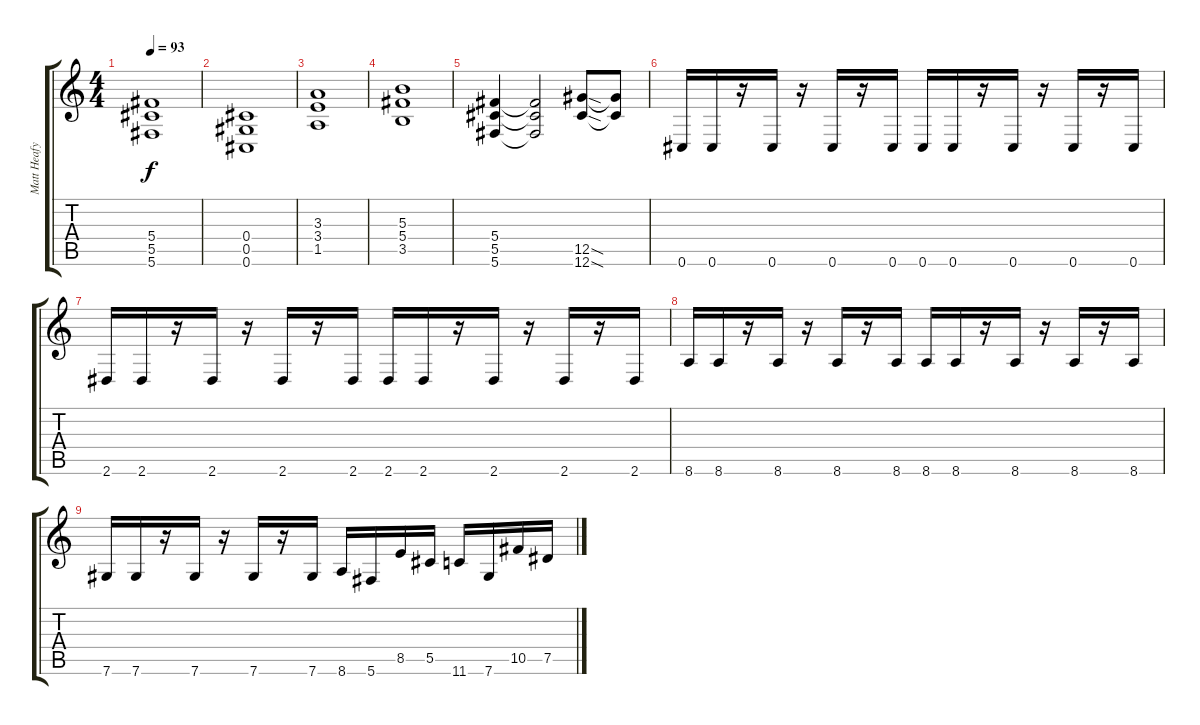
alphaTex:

\track ("Matt Heafy" "Matt Heafy") {instrument overdrivenguitar}
\staff {score tabs}
\tuning (Eb4 Bb3 Gb3 Db3 Ab2 Db2) {hide}
\ts (4 4)
\tempo 93
\clef g2
\ks c
(5.4 5.5 5.6).1{dy f} |
(0.4 0.5 0.6).1 |
(3.3 3.4 1.5).1 |
(5.3 5.4 3.5).1 |
(5.4 5.5 5.6).4 (5.4{t} 5.5{t} 5.6{t}).2 (12.5{sod} 12.6{sod}).8 (12.5{t} 12.6{t}).8 |
0.6.16 0.6.16 r.16 0.6.16 r.16 0.6.16 r.16 0.6.16 0.6.16 0.6.16 r.16 0.6.16 r.16 0.6.16 r.16 0.6.16 |
2.6.16 2.6.16 r.16 2.6.16 r.16 2.6.16 r.16 2.6.16 2.6.16 2.6.16 r.16 2.6.16 r.16 2.6.16 r.16 2.6.16 |
8.6.16 8.6.16 r.16 8.6.16 r.16 8.6.16 r.16 8.6.16 8.6.16 8.6.16 r.16 8.6.16 r.16 8.6.16 r.16 8.6.16 |
7.6.16 7.6.16 r.16 7.6.16 r.16 7.6.16 r.16 7.6.16 8.6.16 5.6.16 8.5.16 5.5.16 11.6.16 7.6.16 10.5.16 7.5.16
